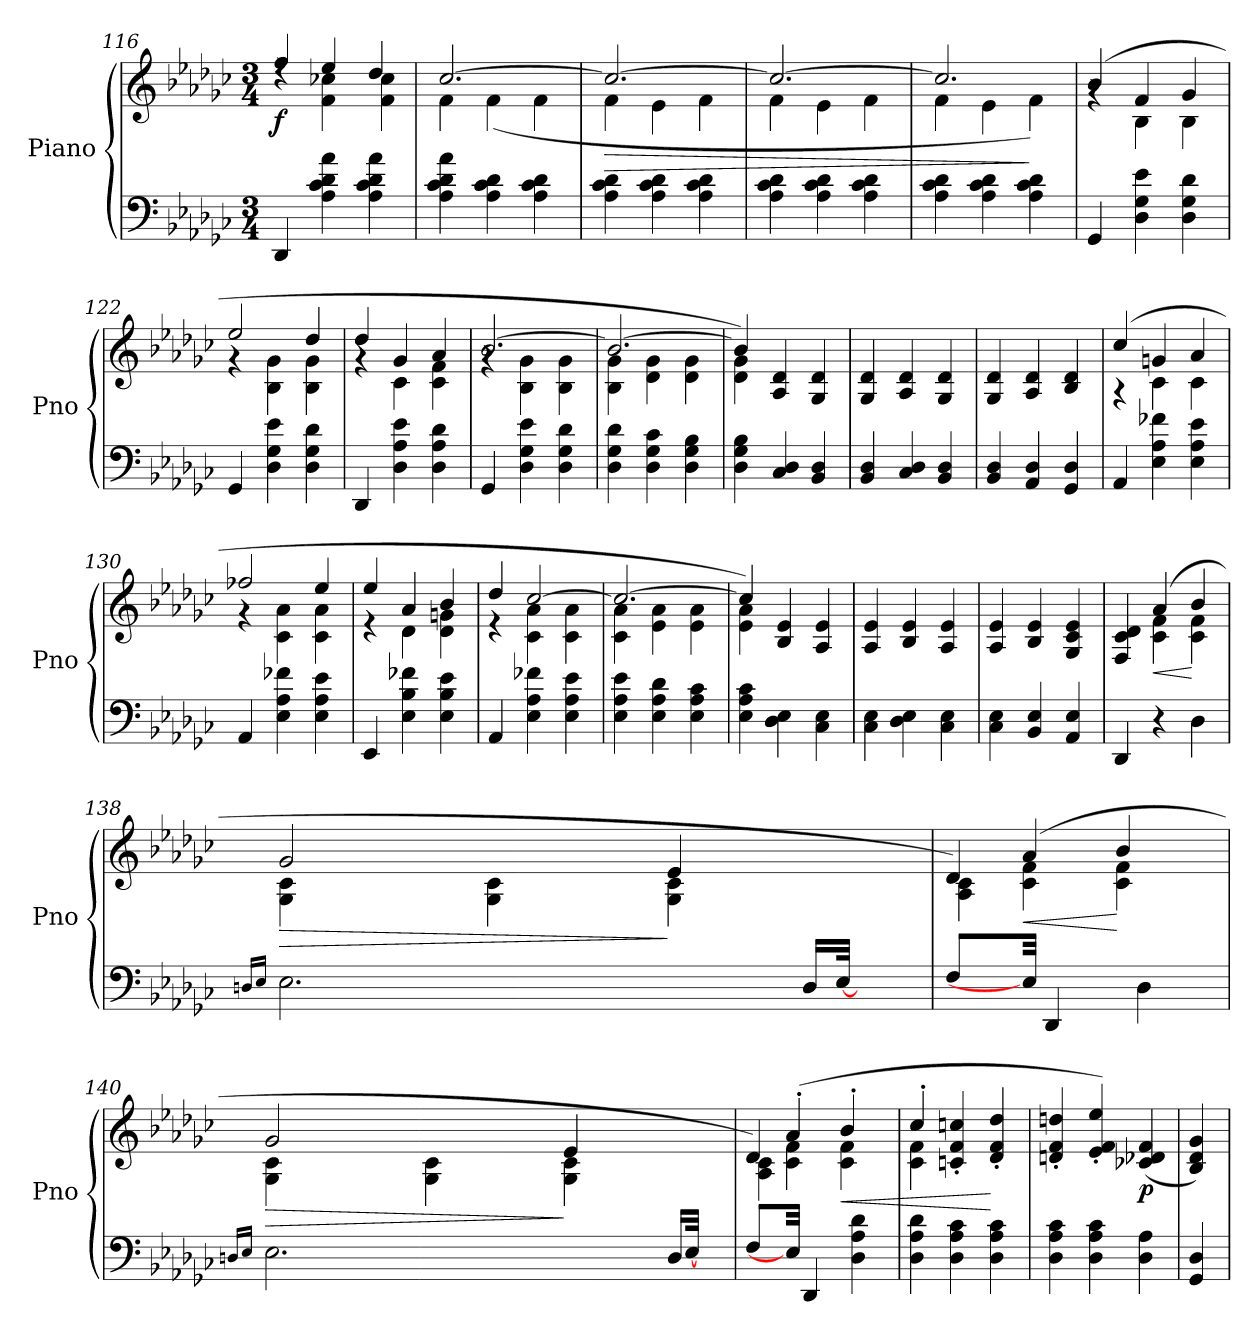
**kern	**kern	**dynam
*part1	*part1	*part1
*staff2	*staff1	*staff1/2
*I"Piano	*	*
*I'Pno	*	*
!!LO:LB:g=z
*clefF4	*clefG2	*
*k[b-e-a-d-g-c-]	*k[b-e-a-d-g-c-]	*
*M3/4	*M3/4	*
=116	=116	=116
*	*^	*
!	!	!	!LO:DY:b
4DD-/	4ff/	4rdd	f
4A-\ 4c-\ 4d-\ 4a-\	4ee-/	4f\ 4cc-X\	.
4A-\ 4c-\ 4d-\ 4a-\	4dd-/	4f\ 4cc-\	.
=117	=117	=117	=117
4A-\ 4c-\ 4d-\ 4a-\	[2.cc-/	4f\	.
!	!	!	!LO:DY:b
4A-\ 4c-\ 4d-\	.	(<4f\	other-dynamics
4A-\ 4c-\ 4d-\	.	4f\	.
!!LO:PB:g=z	!!
=118	=118	=118	=118
!	!	!	!LO:HP:b
4A-\ 4c-\ 4d-\	2.cc-/_	4f\	>
4A-\ 4c-\ 4d-\	.	4e-\	.
4A-\ 4c-\ 4d-\	.	4f\	.
=119	=119	=119	=119
4A-\ 4c-\ 4d-\	2.cc-/_	4f\	.
4A-\ 4c-\ 4d-\	.	4e-\	.
4A-\ 4c-\ 4d-\	.	4f\	.
=120	=120	=120	=120
4A-\ 4c-\ 4d-\	2.cc-/]	4f\	.
4A-\ 4c-\ 4d-\	.	4e-\	.
4A-\ 4c-\ 4d-\	.	4f\)	]
=121	=121	=121	=121
4GG-/	(>4b-/	4rg	.
4D-\ 4G-\ 4e-\	4f/	4B-\	.
4D-\ 4G-\ 4d-\	4g-/	4B-\	.
=122	=122	=122	=122
4GG-/	2ee-/	4rg	.
4D-\ 4G-\ 4e-\	.	4B-\ 4g-\	.
4D-\ 4G-\ 4d-\	4dd-/	4B-\ 4g-\	.
=123	=123	=123	=123
4DD-/	4dd-/	4rg	.
4D-\ 4A-\ 4e-\	4g-/	4c-\	.
4D-\ 4A-\ 4d-\	4a-/	4c-\ 4f\	.
=124	=124	=124	=124
4GG-/	[2.b-/	4rg	.
4D-\ 4G-\ 4e-\	.	4B-\ 4g-\	.
4D-\ 4G-\ 4d-\	.	4B-\ 4g-\	.
!!LO:LB:g=z	!!
=125	=125	=125	=125
4D-\ 4G-\ 4d-\	2.b-/_	4B-\ 4g-\	.
4D-\ 4G-\ 4c-\	.	4d-\ 4g-\	.
4D-\ 4G-\ 4B-\	.	4d-\ 4g-\	.
=126	=126	=126	=126
4D-\ 4G-\ 4B-\	4b-/])	4d-\ 4g-\	.
4C-/ 4D-/	4A-/ 4d-/	2ryy	.
4BB-/ 4D-/	4G-/ 4d-/	.	.
*	*v	*v	*
!!LO:LB:g=z
=127	=127	=127
4BB-/ 4D-/	4G-/ 4d-/	.
4C-/ 4D-/	4A-/ 4d-/	.
4BB-/ 4D-/	4G-/ 4d-/	.
=128	=128	=128
4BB-/ 4D-/	4G-/ 4d-/	.
4AA-/ 4D-/	4A-/ 4d-/	.
4GG-/ 4D-/	4B-/ 4d-/	.
=129	=129	=129
*	*^	*
4AA-/	(>4cc-/	4r	.
4E-\ 4A-\ 4f-X\	4gn/	4c-\	.
4E-\ 4A-\ 4e-\	4a-/	4c-\	.
=130	=130	=130	=130
4AA-/	2ff-X/	4r	.
4E-\ 4A-\ 4f-X\	.	4c-\ 4a-\	.
4E-\ 4A-\ 4e-\	4ee-/	4c-\ 4a-\	.
=131	=131	=131	=131
4EE-/	4ee-/	4r	.
4E-\ 4B-\ 4f-X\	4a-/	4d-\	.
4E-\ 4B-\ 4e-\	4b-/	4d-\ 4gn\	.
=132	=132	=132	=132
4AA-/	4dd-/	4r	.
4E-\ 4A-\ 4f-X\	[2cc-/	4c-\ 4a-\	.
4E-\ 4A-\ 4e-\	.	4c-\ 4a-\	.
=133	=133	=133	=133
4E-\ 4A-\ 4e-\	2.cc-/_	4c-\ 4a-\	.
4E-\ 4A-\ 4d-\	.	4e-\ 4a-\	.
4E-\ 4A-\ 4c-\	.	4e-\ 4a-\	.
=134	=134	=134	=134
4E-\ 4A-\ 4c-\	4cc-/])	4e-\ 4a-\	.
4D-\ 4E-\	4B-/ 4e-/	2ryy	.
4C-\ 4E-\	4A-/ 4e-/	.	.
*	*v	*v	*
!!LO:LB:g=z
=135	=135	=135
4C-\ 4E-\	4A-/ 4e-/	.
4D-\ 4E-\	4B-/ 4e-/	.
4C-\ 4E-\	4A-/ 4e-/	.
!!LO:PB:g=z
=136	=136	=136
4C-\ 4E-\	4A-/ 4e-/	.
4BB-/ 4E-/	4B-/ 4e-/	.
4AA-/ 4E-/	4G-/ 4c-/ 4e-/	.
=137	=137	=137
*	*^	*
4DD-/	4F/ 4c-/ 4d-/	4ryy	.
!	!	!	!LO:HP:b
4r	(>4a-/	4c-\ 4f\	<
4D-\	4b-/	4c-\ 4f\	[
=138	=138	=138	=138
16qDn/LL	.	.	.
16qE-/JJ	.	.	.
*^	*	*	*
!	!	!	!	!LO:HP:b
2.E-\	32DLLLyy	2g-/	4G-\ 4c-\	>
.	32E-yy	.	.	.
.	32Fyy	.	.	.
.	32E-yy	.	.	.
.	32Fyy	.	.	.
.	32E-yy	.	.	.
.	32Fyy	.	.	.
.	32E-JJJyy	.	.	.
.	32FLLLyy	.	4G-\ 4c-\	.
.	32E-yy	.	.	.
.	32Fyy	.	.	.
.	32E-yy	.	.	.
.	32Fyy	.	.	.
.	32E-yy	.	.	.
.	32Fyy	.	.	.
.	32E-JJJyy	.	.	.
.	32FLLLyy	4e-/	4G-\ 4c-\	]
.	32E-yy	.	.	.
.	32Fyy	.	.	.
.	32E-yy	.	.	.
.	32Fyy	.	.	.
.	32E-JJJyy	.	.	.
.	16D/LL	.	.	.
16ryy	[32E-/JJ	16ryy	32ryy	.
.	8ryy	.	8ryy	.
16ryy	.	16ryy	.	.
32ryy	.	32ryy	.	.
*v	*v	*	*	*
=139	=139	=139	=139
4F\	4d-/)	4A-\ 4c-\	.
!	!	!	!LO:HP:b
32E-/JJ]	(>4a-/	4c-\ 4f\	<
4DD-/	.	.	.
.	4b-/	4c-\ 4f\	[
4D-\	.	.	.
.	32ryy	32ryy	.
!!LO:LB:g=z	!!
=140	=140	=140	=140
16qDn/LL	.	.	.
16qE-/JJ	.	.	.
*^	*	*	*
!	!	!	!	!LO:HP:b
2.E-\	32DLLLyy	2g-/	4G-\ 4c-\	>
.	32E-yy	.	.	.
.	32Fyy	.	.	.
.	32E-yy	.	.	.
.	32Fyy	.	.	.
.	32E-yy	.	.	.
.	32Fyy	.	.	.
.	32E-JJJyy	.	.	.
.	32FLLLyy	.	4G-\ 4c-\	.
.	32E-yy	.	.	.
.	32Fyy	.	.	.
.	32E-yy	.	.	.
.	32Fyy	.	.	.
.	32E-yy	.	.	.
.	32Fyy	.	.	.
.	32E-JJJyy	.	.	.
.	32FLLLyy	4e-/	4G-\ 4c-\	]
.	32E-yy	.	.	.
.	32Fyy	.	.	.
.	32E-yy	.	.	.
.	32Fyy	.	.	.
.	32E-JJJyy	.	.	.
.	16D/LL	.	.	.
16ryy	[32E-/JJ	16ryy	32ryy	.
.	8ryy	.	8ryy	.
16ryy	.	16ryy	.	.
32ryy	.	32ryy	.	.
*v	*v	*	*	*
=141	=141	=141	=141
4F\	4d-/)	4A-\ 4c-\	.
32E-/JJ]	(>4a-'/	4c-\ 4f\	.
4DD-/	.	.	.
!	!	!	!LO:HP:b
.	4b-'/	4c-\ 4f\	<
4D-\ 4A-\ 4d-\	.	.	.
.	32ryy	32ryy	.
=142	=142	=142	=142
4D-\ 4A-\ 4d-\	4cc-'/	4c-\ 4f\	.
4D-\ 4A-\ 4c-\	4cn/' 4f/' 4ccn/'	2ryy	.
4D-\ 4A-\ 4c-\	4d-/' 4f/' 4dd-/'	.	[
*	*v	*v	*
=143	=143	=143
4D-\ 4A-\ 4c-\	4dn/' 4f/' 4ddn/'	.
4D-\ 4A-\ 4c-\	4e-/' 4f/' 4ee-/')	.
!	!	!LO:DY:b
4D-\ 4A-\	(>4c-X/ 4d-X/ 4f/	p
!!LO:LB:g=z
=144	=144	=144
4GG-/ 4D-/	4B-/ 4d-/ 4g-/)	.
=	=	=
*-	*-	*-
